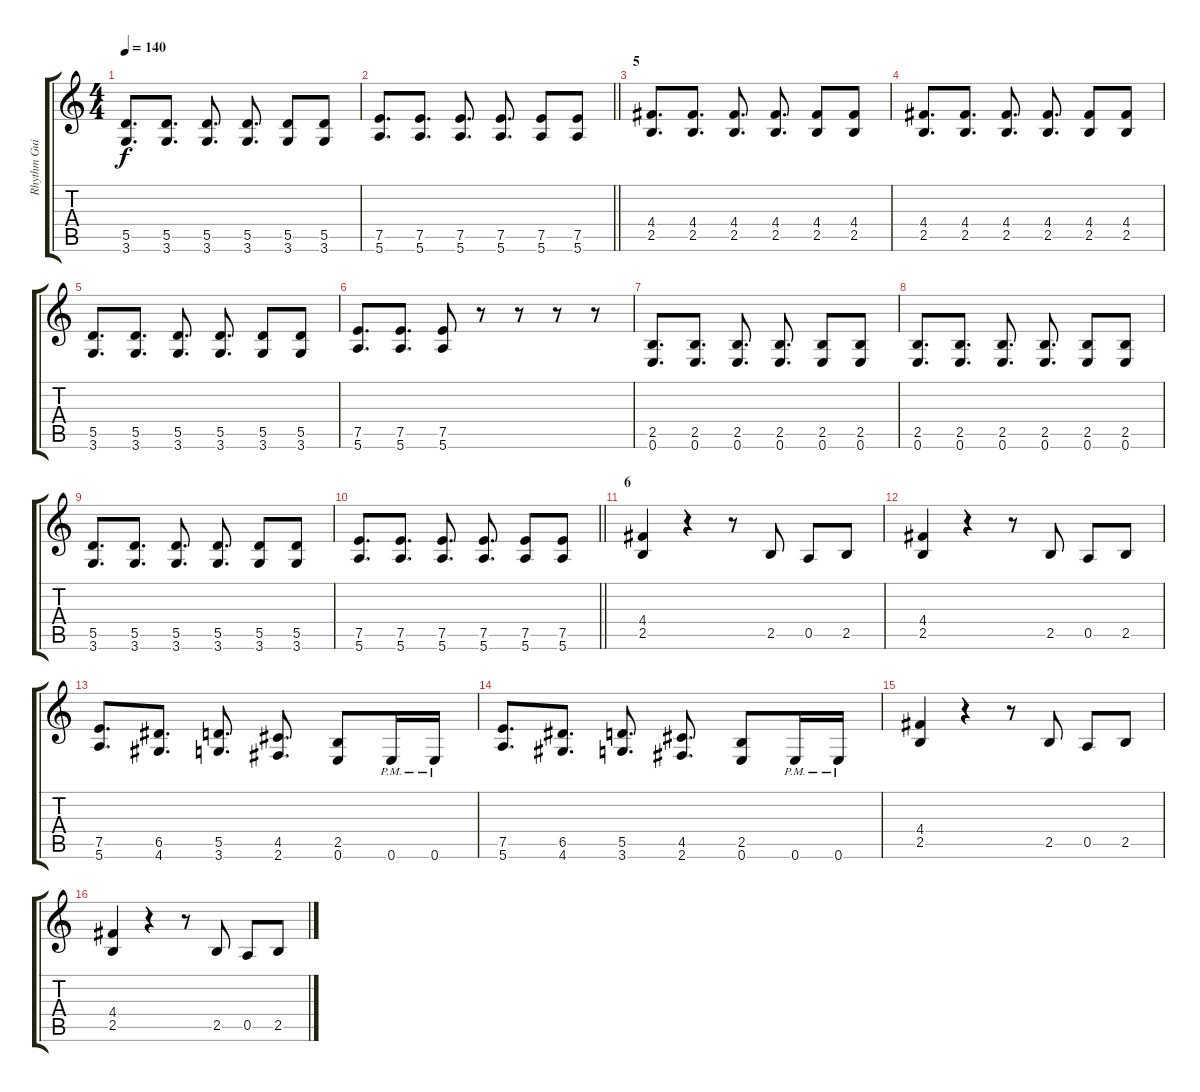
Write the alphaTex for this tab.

\track ("Rhythm Guitar" "Rhythm Gui") {instrument distortionguitar}
\staff {score tabs}
\tuning (E4 B3 G3 D3 A2 E2) {hide}
\ts (4 4)
\tempo 140
\clef g2
\ks c
(5.5 3.6).8{d dy f} (5.5 3.6).8{d} (5.5 3.6).8{d} (5.5 3.6).8{d} (5.5 3.6).8 (5.5 3.6).8 |
\barLineRight lightlight
(7.5 5.6).8{d} (7.5 5.6).8{d} (7.5 5.6).8{d} (7.5 5.6).8{d} (7.5 5.6).8 (7.5 5.6).8 |
\section ("" "5")
(4.4 2.5).8{d} (4.4 2.5).8{d} (4.4 2.5).8{d} (4.4 2.5).8{d} (4.4 2.5).8 (4.4 2.5).8 |
(4.4 2.5).8{d} (4.4 2.5).8{d} (4.4 2.5).8{d} (4.4 2.5).8{d} (4.4 2.5).8 (4.4 2.5).8 |
(5.5 3.6).8{d} (5.5 3.6).8{d} (5.5 3.6).8{d} (5.5 3.6).8{d} (5.5 3.6).8 (5.5 3.6).8 |
(7.5 5.6).8{d} (7.5 5.6).8{d} (7.5 5.6).8 r.8 r.8 r.8 r.8 |
(2.5 0.6).8{d} (2.5 0.6).8{d} (2.5 0.6).8{d} (2.5 0.6).8{d} (2.5 0.6).8 (2.5 0.6).8 |
(2.5 0.6).8{d} (2.5 0.6).8{d} (2.5 0.6).8{d} (2.5 0.6).8{d} (2.5 0.6).8 (2.5 0.6).8 |
(5.5 3.6).8{d} (5.5 3.6).8{d} (5.5 3.6).8{d} (5.5 3.6).8{d} (5.5 3.6).8 (5.5 3.6).8 |
\barLineRight lightlight
(7.5 5.6).8{d} (7.5 5.6).8{d} (7.5 5.6).8{d} (7.5 5.6).8{d} (7.5 5.6).8 (7.5 5.6).8 |
\section ("" "6")
(4.4 2.5).4 r.4 r.8 2.5.8 0.5.8 2.5.8 |
(4.4 2.5).4 r.4 r.8 2.5.8 0.5.8 2.5.8 |
(7.5 5.6).8{d} (6.5 4.6).8{d} (5.5 3.6).8{d} (4.5 2.6).8{d} (2.5 0.6).8 0.6{pm}.16 0.6{pm}.16 |
(7.5 5.6).8{d} (6.5 4.6).8{d} (5.5 3.6).8{d} (4.5 2.6).8{d} (2.5 0.6).8 0.6{pm}.16 0.6{pm}.16 |
(4.4 2.5).4 r.4 r.8 2.5.8 0.5.8 2.5.8 |
(4.4 2.5).4 r.4 r.8 2.5.8 0.5.8 2.5.8
